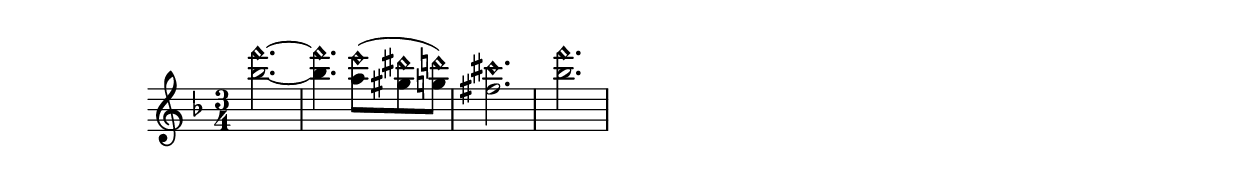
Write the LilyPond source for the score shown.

%% Do not edit this file; it is auto-generated from input/new
%% This file is in the public domain.
%% Note: this file works from version 2.12.0
\version "2.12.0"

\header {
  lsrtags = "unfretted-strings,tweaks-and-overrides"
  texidoc = "Artificial harmonics using @code{\\harmonic} do not show
dots.  To override this behavior, set the context property
@code{harmonicDots}."
  doctitle = "Dotted harmonics"
} % begin verbatim


\relative c''' {
  \time 3/4
  \key f \major
  \set harmonicDots = ##t
  <bes f'\harmonic>2. ~
  <bes f'\harmonic>4. <a e'\harmonic>8( <gis dis'\harmonic> <g d'\harmonic>)
  <fis cis'\harmonic>2.
  <bes f'\harmonic>2.
}
